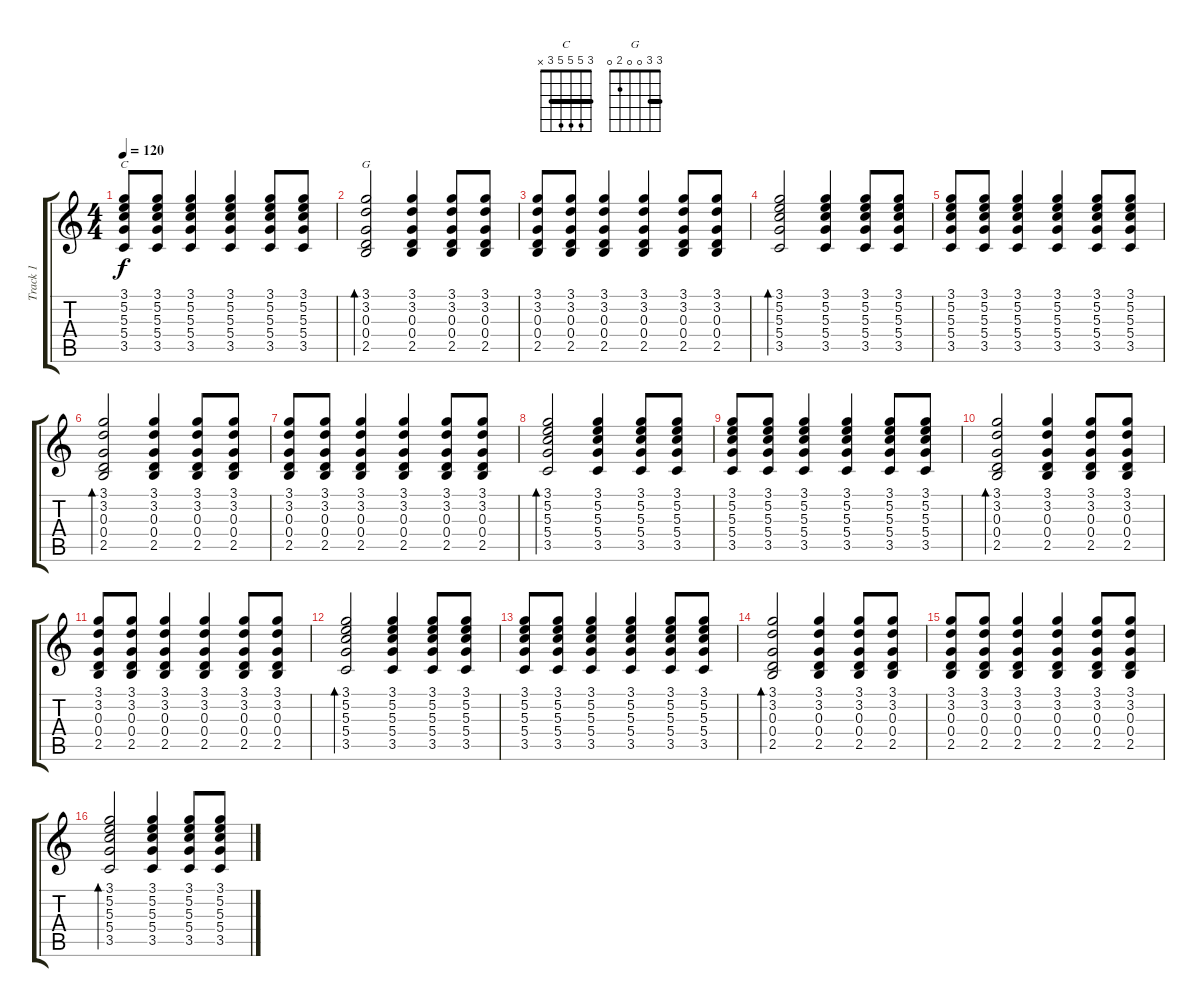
\track ("Track 1" "Track 1") {instrument acousticguitarsteel}
\staff {score tabs}
\tuning (E4 B3 G3 D3 A2 E2) {hide}
\chord ("C" 3 5 5 5 3 x) {barre 3}
\chord ("G" 3 3 0 0 2 0) {barre 3}
\ts (4 4)
\tempo 120
\clef g2
\ks c
(3.1 5.2 5.3 5.4 3.5).8{ch "C" dy f} (3.1 5.2 5.3 5.4 3.5).8 (3.1 5.2 5.3 5.4 3.5).4 (3.1 5.2 5.3 5.4 3.5).4 (3.1 5.2 5.3 5.4 3.5).8 (3.1 5.2 5.3 5.4 3.5).8 |
(3.1 3.2 0.3 0.4 2.5).2{bd 480 ch "G"} (3.1 3.2 0.3 0.4 2.5).4 (3.1 3.2 0.3 0.4 2.5).8 (3.1 3.2 0.3 0.4 2.5).8 |
(3.1 3.2 0.3 0.4 2.5).8 (3.1 3.2 0.3 0.4 2.5).8 (3.1 3.2 0.3 0.4 2.5).4 (3.1 3.2 0.3 0.4 2.5).4 (3.1 3.2 0.3 0.4 2.5).8 (3.1 3.2 0.3 0.4 2.5).8 |
(3.1 5.2 5.3 5.4 3.5).2{bd 480} (3.1 5.2 5.3 5.4 3.5).4 (3.1 5.2 5.3 5.4 3.5).8 (3.1 5.2 5.3 5.4 3.5).8 |
(3.1 5.2 5.3 5.4 3.5).8 (3.1 5.2 5.3 5.4 3.5).8 (3.1 5.2 5.3 5.4 3.5).4 (3.1 5.2 5.3 5.4 3.5).4 (3.1 5.2 5.3 5.4 3.5).8 (3.1 5.2 5.3 5.4 3.5).8 |
(3.1 3.2 0.3 0.4 2.5).2{bd 480} (3.1 3.2 0.3 0.4 2.5).4 (3.1 3.2 0.3 0.4 2.5).8 (3.1 3.2 0.3 0.4 2.5).8 |
(3.1 3.2 0.3 0.4 2.5).8 (3.1 3.2 0.3 0.4 2.5).8 (3.1 3.2 0.3 0.4 2.5).4 (3.1 3.2 0.3 0.4 2.5).4 (3.1 3.2 0.3 0.4 2.5).8 (3.1 3.2 0.3 0.4 2.5).8 |
(3.1 5.2 5.3 5.4 3.5).2{bd 480} (3.1 5.2 5.3 5.4 3.5).4 (3.1 5.2 5.3 5.4 3.5).8 (3.1 5.2 5.3 5.4 3.5).8 |
(3.1 5.2 5.3 5.4 3.5).8 (3.1 5.2 5.3 5.4 3.5).8 (3.1 5.2 5.3 5.4 3.5).4 (3.1 5.2 5.3 5.4 3.5).4 (3.1 5.2 5.3 5.4 3.5).8 (3.1 5.2 5.3 5.4 3.5).8 |
(3.1 3.2 0.3 0.4 2.5).2{bd 480} (3.1 3.2 0.3 0.4 2.5).4 (3.1 3.2 0.3 0.4 2.5).8 (3.1 3.2 0.3 0.4 2.5).8 |
(3.1 3.2 0.3 0.4 2.5).8 (3.1 3.2 0.3 0.4 2.5).8 (3.1 3.2 0.3 0.4 2.5).4 (3.1 3.2 0.3 0.4 2.5).4 (3.1 3.2 0.3 0.4 2.5).8 (3.1 3.2 0.3 0.4 2.5).8 |
(3.1 5.2 5.3 5.4 3.5).2{bd 480} (3.1 5.2 5.3 5.4 3.5).4 (3.1 5.2 5.3 5.4 3.5).8 (3.1 5.2 5.3 5.4 3.5).8 |
(3.1 5.2 5.3 5.4 3.5).8 (3.1 5.2 5.3 5.4 3.5).8 (3.1 5.2 5.3 5.4 3.5).4 (3.1 5.2 5.3 5.4 3.5).4 (3.1 5.2 5.3 5.4 3.5).8 (3.1 5.2 5.3 5.4 3.5).8 |
(3.1 3.2 0.3 0.4 2.5).2{bd 480} (3.1 3.2 0.3 0.4 2.5).4 (3.1 3.2 0.3 0.4 2.5).8 (3.1 3.2 0.3 0.4 2.5).8 |
(3.1 3.2 0.3 0.4 2.5).8 (3.1 3.2 0.3 0.4 2.5).8 (3.1 3.2 0.3 0.4 2.5).4 (3.1 3.2 0.3 0.4 2.5).4 (3.1 3.2 0.3 0.4 2.5).8 (3.1 3.2 0.3 0.4 2.5).8 |
(3.1 5.2 5.3 5.4 3.5).2{bd 480} (3.1 5.2 5.3 5.4 3.5).4 (3.1 5.2 5.3 5.4 3.5).8 (3.1 5.2 5.3 5.4 3.5).8
